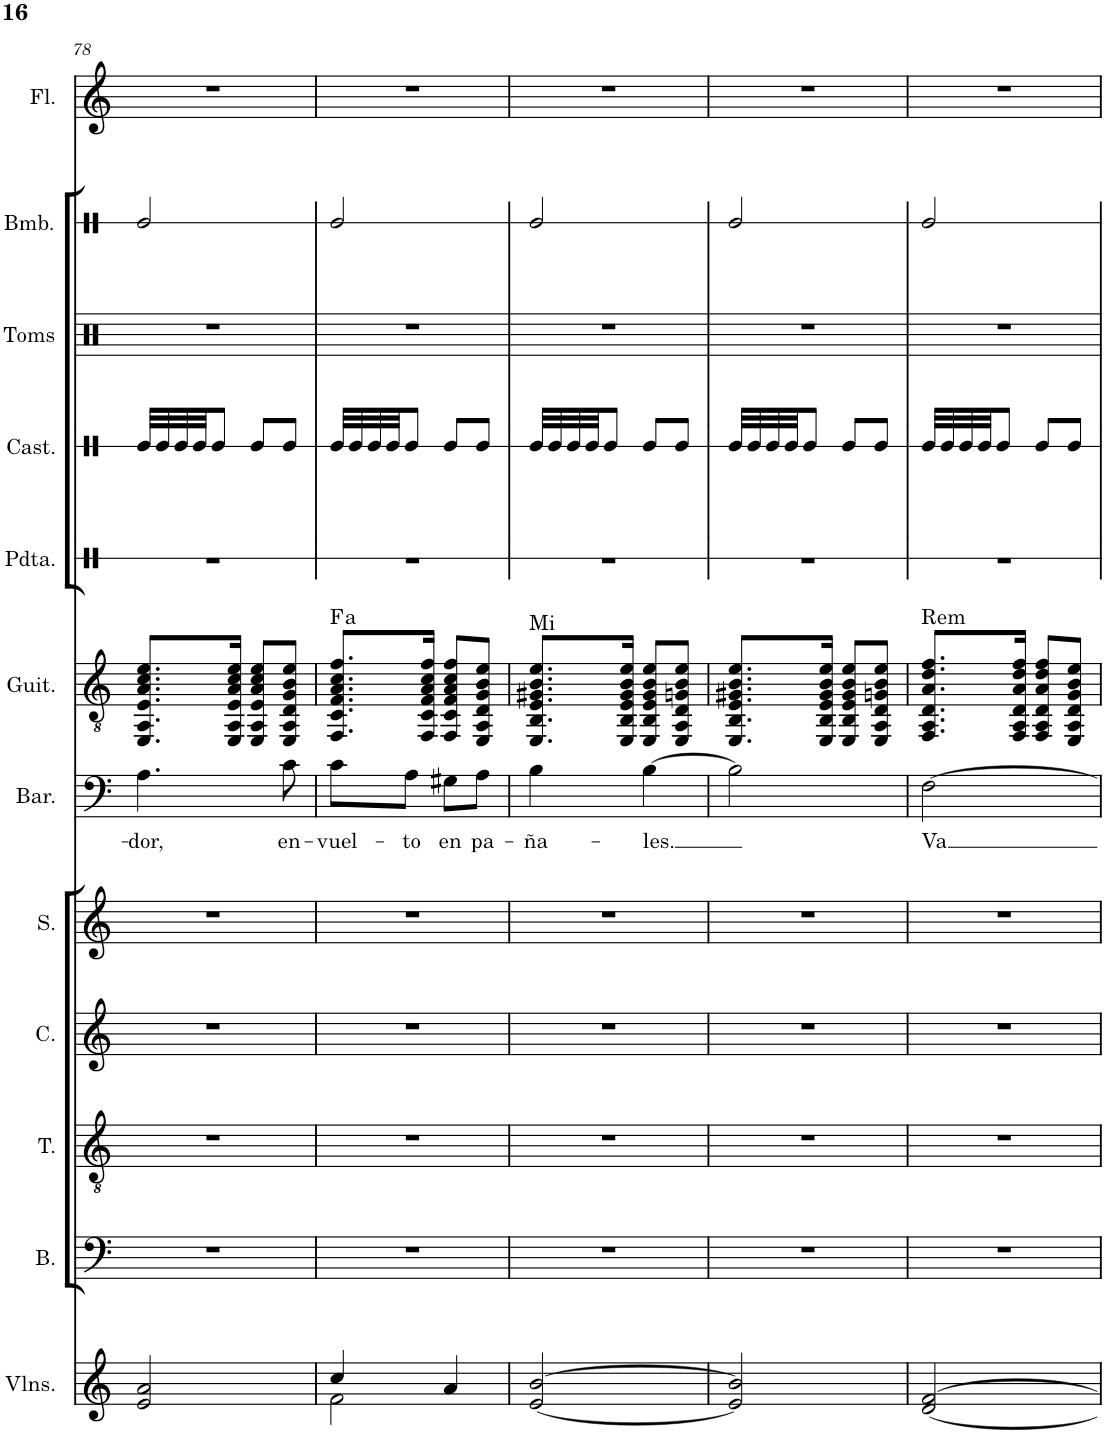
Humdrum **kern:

**kern	**kern	**kern	**kern	**kern	**kern	**text	**kern	**harte	**kern	**kern	**kern	**kern	**kern
*part12	*part11	*part10	*part9	*part8	*part7	*part7	*part6	*part6	*part5	*part4	*part3	*part2	*part1
*staff12	*staff11	*staff10	*staff9	*staff8	*staff7	*staff7	*staff6	*	*staff5	*staff4	*staff3	*staff2	*staff1
*I"Violines	*I"Bajo	*I"Tenor	*I"Contralto	*I"Soprano	*I"Barítono	*	*I"Guitarra	*	*I"Pandereta	*I"Castañuelas	*I"Toms	*I"Bombo	*I"Flauta
*I'Vlns.	*I'B.	*I'T.	*I'C.	*I'S.	*I'Bar.	*	*I'Guit.	*	*I'Pdta.	*I'Cast.	*I'Toms	*I'Bmb.	*I'Fl.
!!LO:PB:g=z
*clefG2	*clefF4	*clefGv2	*clefG2	*clefG2	*clefF4	*	*clefGv2	*	*clefX	*clefX	*clefX	*clefX	*clefG2
*k[]	*k[]	*k[]	*k[]	*k[]	*k[]	*	*k[]	*	*k[]	*k[]	*k[]	*k[]	*k[]
*M2/4	*M2/4	*M2/4	*M2/4	*M2/4	*M2/4	*	*M2/4	*	*M2/4	*M2/4	*M2/4	*M2/4	*M2/4
=78	=78	=78	=78	=78	=78	=78	=78	=78	=78	=78	=78	=78	=78
!	!	!	!	!	!	!LO:LY:b	!	!	!	!	!	!	!
2e/ 2a/	2r	2r	2r	2r	4.A\	-dor,	8.EE/ 8.AA/ 8.E/ 8.A/ 8.c/ 8.e/L	.	2r	32Re/LLL	2r	2Re/	2r
.	.	.	.	.	.	.	.	.	.	32Re/	.	.	.
.	.	.	.	.	.	.	.	.	.	32Re/	.	.	.
.	.	.	.	.	.	.	.	.	.	32Re/JJ	.	.	.
.	.	.	.	.	.	.	.	.	.	8Re/J	.	.	.
.	.	.	.	.	.	.	16EE/ 16AA/ 16E/ 16A/ 16c/ 16e/Jk	.	.	.	.	.	.
.	.	.	.	.	.	.	8EE/ 8AA/ 8E/ 8A/ 8c/ 8e/L	.	.	8Re/L	.	.	.
!	!	!	!	!	!	!LO:LY:b	!	!	!	!	!	!	!
.	.	.	.	.	8c\	en-	8EE/ 8AA/ 8D/ 8G/ 8B/ 8e/J	.	.	8Re/J	.	.	.
=79	=79	=79	=79	=79	=79	=79	=79	=79	=79	=79	=79	=79	=79
*^	*	*	*	*	*	*	*	*	*	*	*	*	*
!	!	!	!	!	!	!	!LO:LY:b	!	!LO:H:kt=a	!	!	!	!	!
4cc/	2f\	2r	2r	2r	2r	8c\L	-vuel-	8.FF/ 8.C/ 8.F/ 8.A/ 8.c/ 8.f/L	.	2r	32Re/LLL	2r	2Re/	2r
.	.	.	.	.	.	.	.	.	.	.	32Re/	.	.	.
.	.	.	.	.	.	.	.	.	.	.	32Re/	.	.	.
.	.	.	.	.	.	.	.	.	.	.	32Re/JJ	.	.	.
!	!	!	!	!	!	!	!LO:LY:b	!	!	!	!	!	!	!
.	.	.	.	.	.	8A\J	-to	.	.	.	8Re/J	.	.	.
.	.	.	.	.	.	.	.	16FF/ 16C/ 16F/ 16A/ 16c/ 16f/Jk	.	.	.	.	.	.
!	!	!	!	!	!	!	!LO:LY:b	!	!	!	!	!	!	!
4a/	.	.	.	.	.	8G#X\L	en	8FF/ 8C/ 8F/ 8A/ 8c/ 8f/L	.	.	8Re/L	.	.	.
!	!	!	!	!	!	!	!LO:LY:b	!	!	!	!	!	!	!
.	.	.	.	.	.	8A\J	pa-	8EE/ 8AA/ 8D/ 8G/ 8B/ 8e/J	.	.	8Re/J	.	.	.
*v	*v	*	*	*	*	*	*	*	*	*	*	*	*	*
=80	=80	=80	=80	=80	=80	=80	=80	=80	=80	=80	=80	=80	=80
!	!	!	!	!	!	!LO:LY:b	!	!LO:H:kt=Mi	!	!	!	!	!
[2e/ [2b/	2r	2r	2r	2r	4B\	-ña-	8.EE/ 8.BB/ 8.E/ 8.G#X/ 8.B/ 8.e/L	N	2r	32Re/LLL	2r	2Re/	2r
.	.	.	.	.	.	.	.	.	.	32Re/	.	.	.
.	.	.	.	.	.	.	.	.	.	32Re/	.	.	.
.	.	.	.	.	.	.	.	.	.	32Re/JJ	.	.	.
.	.	.	.	.	.	.	.	.	.	8Re/J	.	.	.
.	.	.	.	.	.	.	16EE/ 16BB/ 16E/ 16G#/ 16B/ 16e/Jk	.	.	.	.	.	.
!	!	!	!	!	!	!LO:LY:b	!	!	!	!	!	!	!
.	.	.	.	.	[4B\	-les.	8EE/ 8BB/ 8E/ 8G#/ 8B/ 8e/L	.	.	8Re/L	.	.	.
.	.	.	.	.	.	.	8EE/ 8AA/ 8D/ 8Gn/ 8B/ 8e/J	.	.	8Re/J	.	.	.
=81	=81	=81	=81	=81	=81	=81	=81	=81	=81	=81	=81	=81	=81
2e/] 2b/]	2r	2r	2r	2r	2B\]	.	8.EE/ 8.BB/ 8.E/ 8.G#X/ 8.B/ 8.e/L	.	2r	32Re/LLL	2r	2Re/	2r
.	.	.	.	.	.	.	.	.	.	32Re/	.	.	.
.	.	.	.	.	.	.	.	.	.	32Re/	.	.	.
.	.	.	.	.	.	.	.	.	.	32Re/JJ	.	.	.
.	.	.	.	.	.	.	.	.	.	8Re/J	.	.	.
.	.	.	.	.	.	.	16EE/ 16BB/ 16E/ 16G#/ 16B/ 16e/Jk	.	.	.	.	.	.
.	.	.	.	.	.	.	8EE/ 8BB/ 8E/ 8G#/ 8B/ 8e/L	.	.	8Re/L	.	.	.
.	.	.	.	.	.	.	8EE/ 8AA/ 8D/ 8Gn/ 8B/ 8e/J	.	.	8Re/J	.	.	.
=82	=82	=82	=82	=82	=82	=82	=82	=82	=82	=82	=82	=82	=82
!	!	!	!	!	!	!LO:LY:b	!	!LO:H:kt=Rem	!	!	!	!	!
[2d/ [2f/	2r	2r	2r	2r	[2F\	Va	8.FF/ 8.AA/ 8.D/ 8.A/ 8.d/ 8.f/L	N	2r	32Re/LLL	2r	2Re/	2r
.	.	.	.	.	.	.	.	.	.	32Re/	.	.	.
.	.	.	.	.	.	.	.	.	.	32Re/	.	.	.
.	.	.	.	.	.	.	.	.	.	32Re/JJ	.	.	.
.	.	.	.	.	.	.	.	.	.	8Re/J	.	.	.
.	.	.	.	.	.	.	16FF/ 16AA/ 16D/ 16A/ 16d/ 16f/Jk	.	.	.	.	.	.
.	.	.	.	.	.	.	8FF/ 8AA/ 8D/ 8A/ 8d/ 8f/L	.	.	8Re/L	.	.	.
.	.	.	.	.	.	.	8EE/ 8AA/ 8D/ 8G/ 8B/ 8e/J	.	.	8Re/J	.	.	.
=	=	=	=	=	=	=	=	=	=	=	=	=	=
*-	*-	*-	*-	*-	*-	*-	*-	*-	*-	*-	*-	*-	*-
